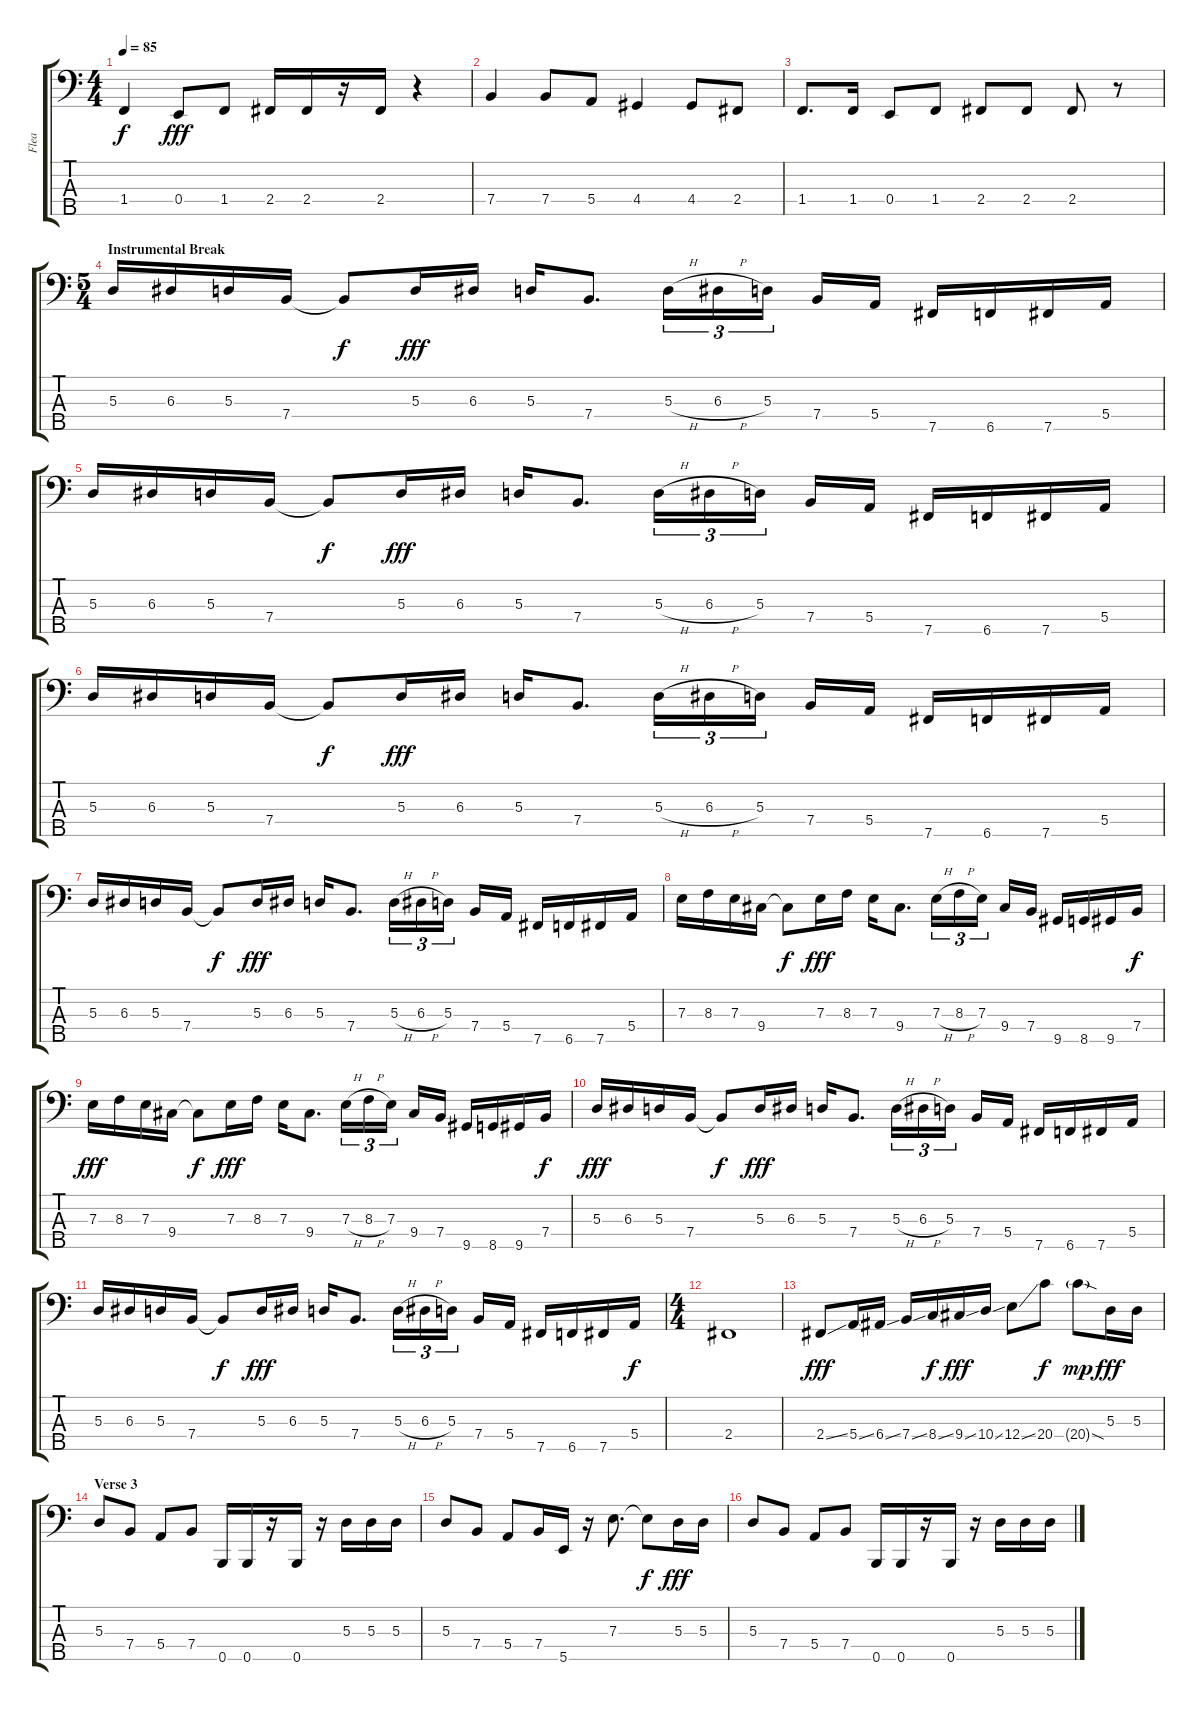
\track ("Flea" "Flea") {instrument slapbass1}
\staff {score tabs}
\tuning (G2 D2 A1 E1 B0) {hide}
\ts (4 4)
\tempo 85
\clef f4
\ks c
1.4{t}.4{dy f} 0.4.8{dy fff} 1.4.8 2.4.16 2.4.16 r.16 2.4.16 r.4 |
7.4.4 7.4.8 5.4.8 4.4.4 4.4.8 2.4.8 |
1.4.8{d} 1.4.16 0.4.8 1.4.8 2.4.8 2.4.8 2.4.8 r.8 |
\ts (5 4)
\section ("" "Instrumental Break")
5.3.16 6.3.16 5.3.16 7.4.16 7.4{t}.8{dy f} 5.3.16{dy fff} 6.3.16 5.3.16 7.4.8{d} 5.3{h}.16{tu (3 2)} 6.3{h}.16{tu (3 2)} 5.3.16{tu (3 2)} 7.4.16 5.4.16 7.5.16 6.5.16 7.5.16 5.4.16 |
5.3.16 6.3.16 5.3.16 7.4.16 7.4{t}.8{dy f} 5.3.16{dy fff} 6.3.16 5.3.16 7.4.8{d} 5.3{h}.16{tu (3 2)} 6.3{h}.16{tu (3 2)} 5.3.16{tu (3 2)} 7.4.16 5.4.16 7.5.16 6.5.16 7.5.16 5.4.16 |
5.3.16 6.3.16 5.3.16 7.4.16 7.4{t}.8{dy f} 5.3.16{dy fff} 6.3.16 5.3.16 7.4.8{d} 5.3{h}.16{tu (3 2)} 6.3{h}.16{tu (3 2)} 5.3.16{tu (3 2)} 7.4.16 5.4.16 7.5.16 6.5.16 7.5.16 5.4.16 |
5.3.16 6.3.16 5.3.16 7.4.16 7.4{t}.8{dy f} 5.3.16{dy fff} 6.3.16 5.3.16 7.4.8{d} 5.3{h}.16{tu (3 2)} 6.3{h}.16{tu (3 2)} 5.3.16{tu (3 2)} 7.4.16 5.4.16 7.5.16 6.5.16 7.5.16 5.4.16 |
7.3.16 8.3.16 7.3.16 9.4.16 9.4{t}.8{dy f} 7.3.16{dy fff} 8.3.16 7.3.16 9.4.8{d} 7.3{h}.16{tu (3 2)} 8.3{h}.16{tu (3 2)} 7.3.16{tu (3 2)} 9.4.16 7.4.16 9.5.16 8.5.16 9.5.16 7.4.16{dy f} |
7.3.16{dy fff} 8.3.16 7.3.16 9.4.16 9.4{t}.8{dy f} 7.3.16{dy fff} 8.3.16 7.3.16 9.4.8{d} 7.3{h}.16{tu (3 2)} 8.3{h}.16{tu (3 2)} 7.3.16{tu (3 2)} 9.4.16 7.4.16 9.5.16 8.5.16 9.5.16 7.4.16{dy f} |
5.3.16{dy fff} 6.3.16 5.3.16 7.4.16 7.4{t}.8{dy f} 5.3.16{dy fff} 6.3.16 5.3.16 7.4.8{d} 5.3{h}.16{tu (3 2)} 6.3{h}.16{tu (3 2)} 5.3.16{tu (3 2)} 7.4.16 5.4.16 7.5.16 6.5.16 7.5.16 5.4.16 |
5.3.16 6.3.16 5.3.16 7.4.16 7.4{t}.8{dy f} 5.3.16{dy fff} 6.3.16 5.3.16 7.4.8{d} 5.3{h}.16{tu (3 2)} 6.3{h}.16{tu (3 2)} 5.3.16{tu (3 2)} 7.4.16 5.4.16 7.5.16 6.5.16 7.5.16 5.4.16{dy f} |
\ts (4 4)
2.4.1 |
2.4{ss}.8{dy fff} 5.4{ss}.16 6.4{ss}.16 7.4{ss}.16 8.4{ss}.16{dy f} 9.4{ss}.16{dy fff} 10.4{ss}.16 12.4{ss}.8 20.4.8{dy f} 20.4{sod g}.8{dy mp} 5.3.16{dy fff} 5.3.16 |
\section ("" "Verse 3")
5.3.8 7.4.8 5.4.8 7.4.8 0.5.16 0.5.16 r.16 0.5.16 r.16 5.3.16 5.3.16 5.3.16 |
5.3.8 7.4.8 5.4.8 7.4.16 5.5.16 r.16 7.3.8{d} 7.3{t}.8{dy f} 5.3.16{dy fff} 5.3.16 |
5.3.8 7.4.8 5.4.8 7.4.8 0.5.16 0.5.16 r.16 0.5.16 r.16 5.3.16 5.3.16 5.3.16
